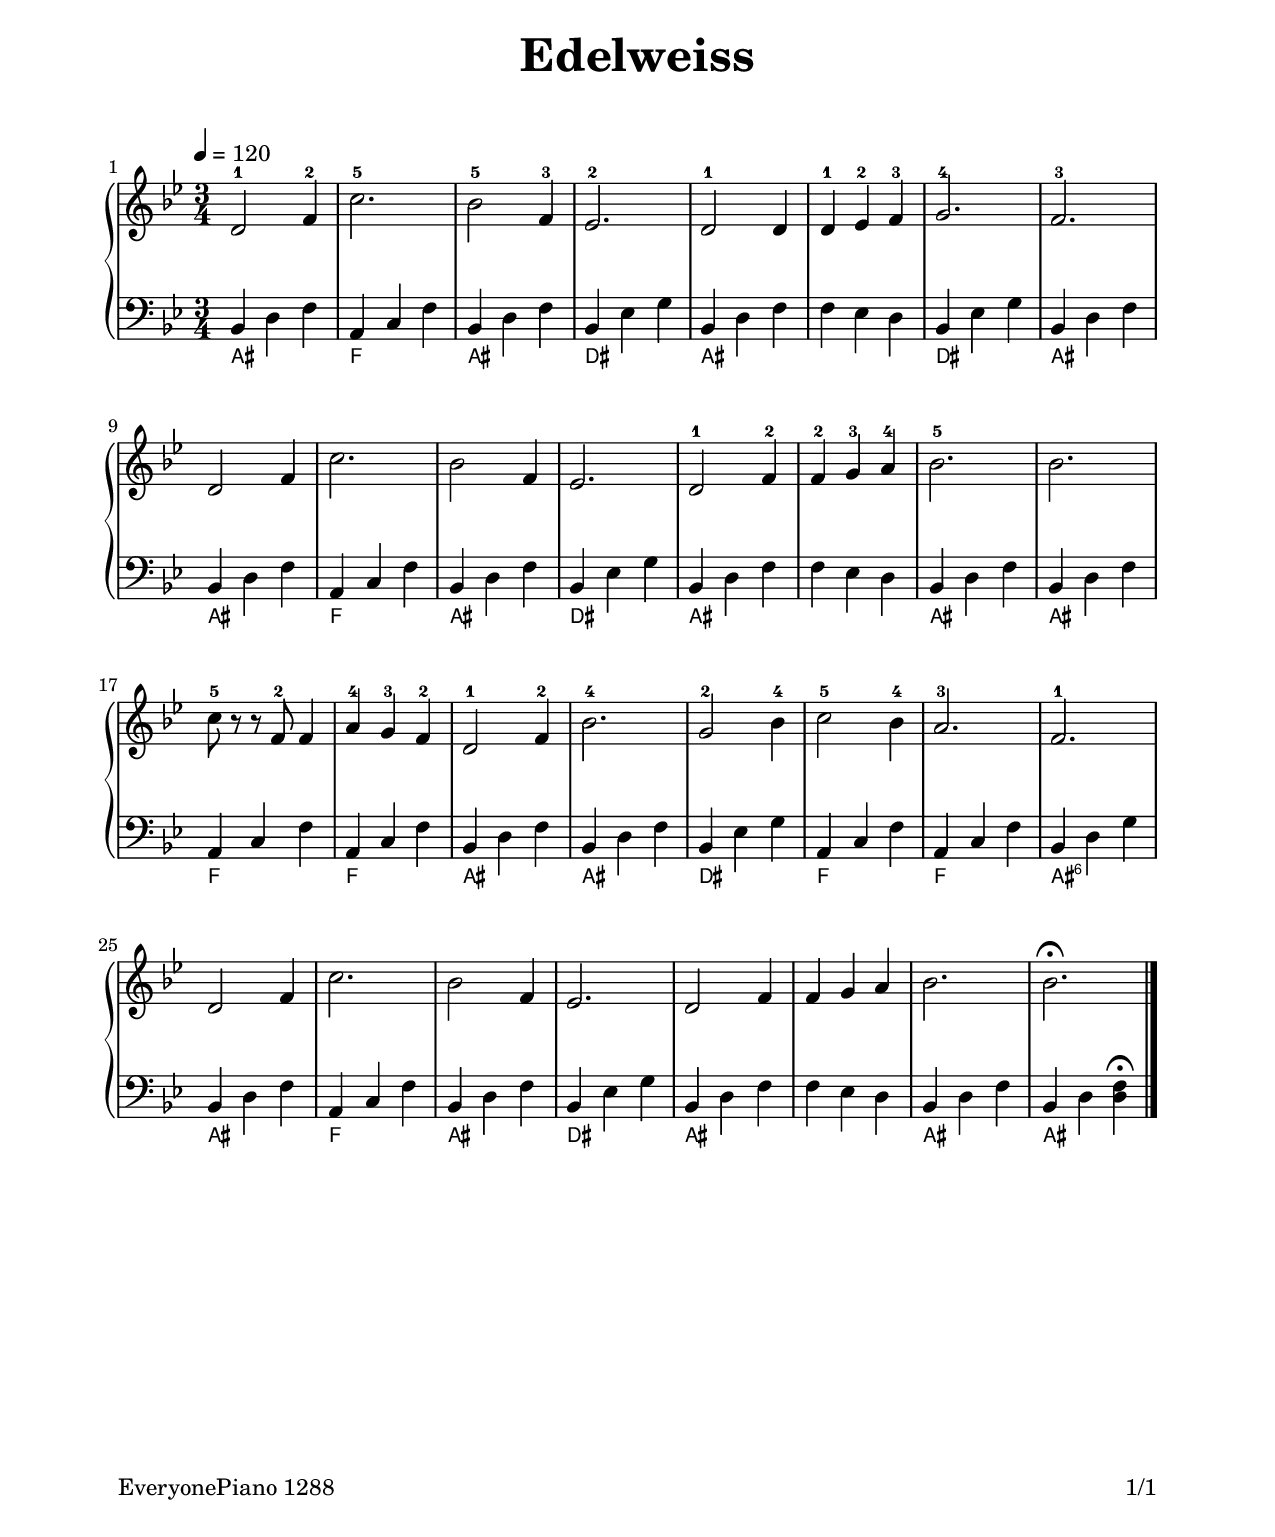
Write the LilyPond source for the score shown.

\version "2.24.3"
\include "../template.v1.ly"

\header {
  title = \markup \override #'((font-size . 6)) "Edelweiss"
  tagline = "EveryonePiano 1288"
}

\paper {
  total-page = 1
}

\markup \vspace #1.5

Ds    = { bf,4 ef4 g4 }
F     = { a,4  c4  f4 }
As    = { bf,4 d4  f4 }
Assix = { bf,4 d4  g4 }

\score {
  \new PianoStaff <<
    \new Staff {
      \tempo 4 = 120
      \clef treble
      \key bf \major
      \time 3/4
      
      d'2^1              f'4^2 | c''2.^5           | bf'2^5 f'4^3 | ef'2.^2 | d'2^1 d'4    | d'4^1  ef'4^2 f'4^3  | g'2.^4  | f'2.^3        | \break
      d'2                f'4   | c''2.             | bf'2   f'4   | ef'2.   | d'2^1 f'4^2  | f'4^2  g'4^3  a'4^4  | bf'2.^5 | bf'2.         | \break
      c''8^5 r8 r8 f'8^2 f'4   | a'4^4 g'4^3 f'4^2 | d'2^1  f'4^2 | bf'2.^4 | g'2^2 bf'4^4 | c''2^5        bf'4^4 | a'2.^3  | f'2.^1        | \break
      d'2                f'4   | c''2.             | bf'2   f'4   | ef'2.   | d'2   f'4    | f'4    g'4    a'4    | bf'2.   | bf'2.\fermata | \bar "|."
    }
    \new Staff {
      \clef bass
      \key bf \major
      \time 3/4
      
      \As | \F | \As | \Ds | \As | f4 ef4 d4 | \Ds | \As                       |
      \As | \F | \As | \Ds | \As | f4 ef4 d4 | \As | \As                       |
      \F  | \F | \As | \As | \Ds | \F        | \F  | \Assix                    |
      \As | \F | \As | \Ds | \As | f4 ef4 d4 | \As | bf,4 d4 <<d4 f4\fermata>> |
    }
    \chords {
      as2. | f2. | as2. | ds2. | as2. | r2. | ds2. | as2.   |
      as2. | f2. | as2. | ds2. | as2. | r2. | as2. | as2.   |
      f2.  | f2. | as2. | as2. | ds2. | f2. | f2.  | as2.:6 |
      as2. | f2. | as2. | ds2. | as2. | r2. | as2. | as2.   |
    }
  >>
  \layout {}
  \midi {}
}
